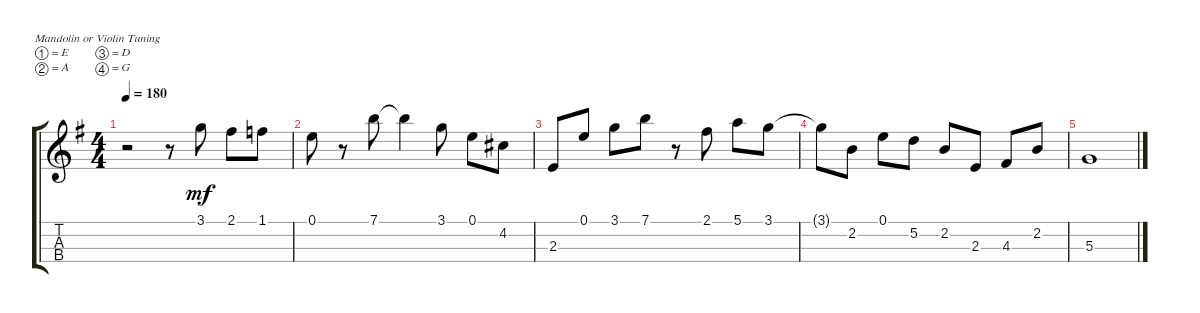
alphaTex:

\defaultSystemsLayout 4
\bracketExtendMode groupsimilarinstruments
\singleTrackTrackNamePolicy hidden
\multiTrackTrackNamePolicy hidden
\otherSystemsTrackNameOrientation horizontal
\track ("Mandolin" "Mando.") {instrument acousticguitarsteel}
\staff {score tabs}
\tuning (E5 A4 D4 G3)
\displaytranspose 0
\ts (4 4)
\scale
0.275082
\tempo 180
\accidentals auto
\clef g2
\ottava regular
\simile none
\scale
0.515152
\ks g
r.2{dy mf instrument acousticguitarsteel} r.8 3.1.8 2.1.8 1.1.8 |
\scale
0.243311
\scale
0.242424 0.1.8 r.8 7.1.8 7.1{t}.4 3.1.8 0.1.8 4.2.8 |
\scale
0.199387
\scale
0.242424 2.3.8 0.1.8 3.1.8 7.1.8 r.8 2.1.8 5.1.8 3.1.8 |
\scale
0.202454 3.1{t}.8 2.2.8 0.1.8 5.2.8 2.2.8 2.3.8 4.3.8 2.2.8 |
\scale
0.0797546 5.3.1
